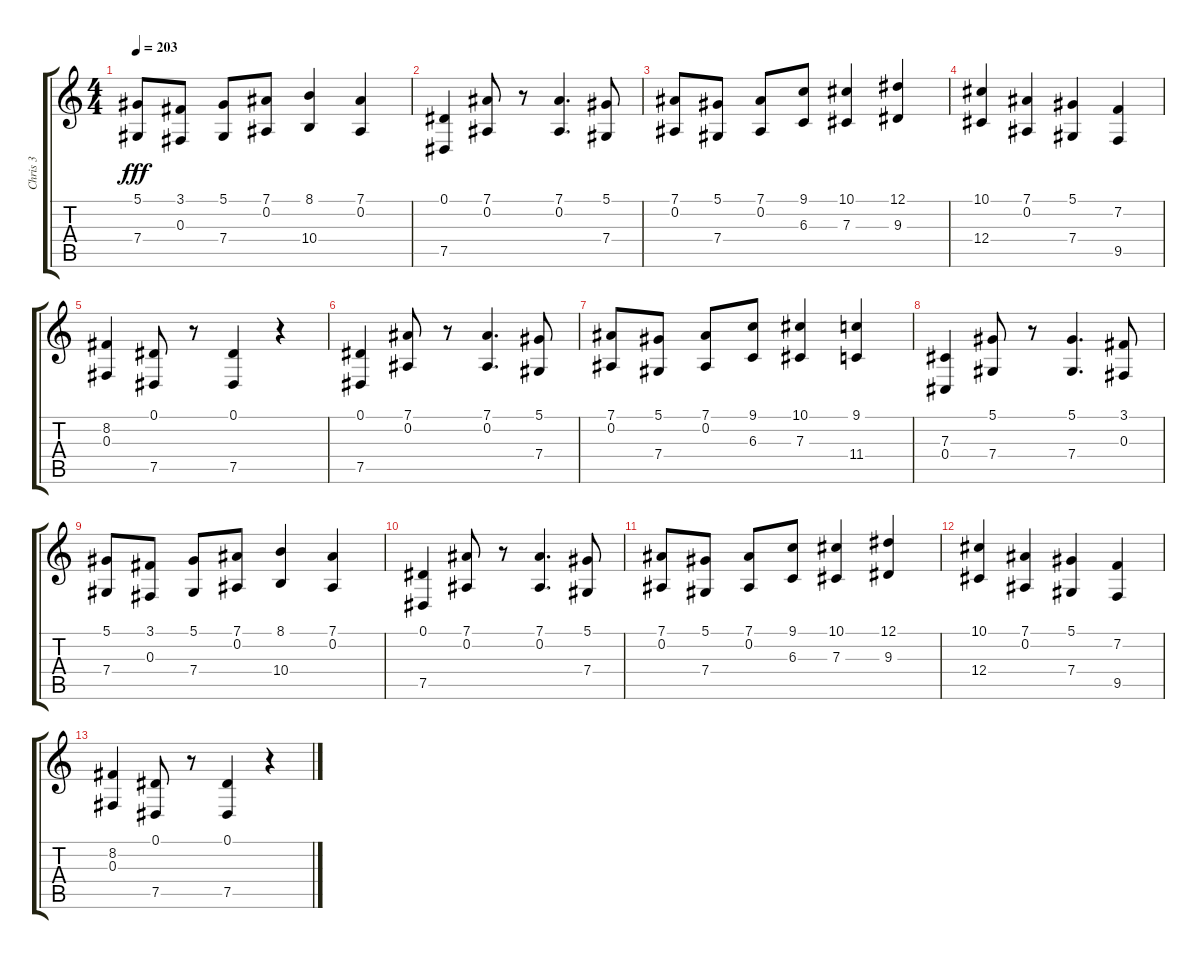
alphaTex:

\track ("Chris 3" "Chris 3") {instrument violin}
\staff {score tabs}
\tuning (Eb4 Bb3 Gb3 Db3 Ab2 Eb2) {hide}
\ts (4 4)
\tempo 203
\clef g2
\ks c
(5.1 7.4).8{dy fff} (3.1 0.3).8 (5.1 7.4).8 (7.1 0.2).8 (8.1 10.4).4 (7.1 0.2).4 |
(0.1 7.5).4 (7.1 0.2).8 r.8 (7.1 0.2).4{d} (5.1 7.4).8 |
(7.1 0.2).8 (5.1 7.4).8 (7.1 0.2).8 (9.1 6.3).8 (10.1 7.3).4 (12.1 9.3).4 |
(10.1 12.4).4 (7.1 0.2).4 (5.1 7.4).4 (7.2 9.5).4 |
(8.2 0.3).4 (0.1 7.5).8 r.8 (0.1 7.5).4 r.4 |
(0.1 7.5).4 (7.1 0.2).8 r.8 (7.1 0.2).4{d} (5.1 7.4).8 |
(7.1 0.2).8 (5.1 7.4).8 (7.1 0.2).8 (9.1 6.3).8 (10.1 7.3).4 (9.1 11.4).4 |
(7.3 0.4).4 (5.1 7.4).8 r.8 (5.1 7.4).4{d} (3.1 0.3).8 |
(5.1 7.4).8 (3.1 0.3).8 (5.1 7.4).8 (7.1 0.2).8 (8.1 10.4).4 (7.1 0.2).4 |
(0.1 7.5).4 (7.1 0.2).8 r.8 (7.1 0.2).4{d} (5.1 7.4).8 |
(7.1 0.2).8 (5.1 7.4).8 (7.1 0.2).8 (9.1 6.3).8 (10.1 7.3).4 (12.1 9.3).4 |
(10.1 12.4).4 (7.1 0.2).4 (5.1 7.4).4 (7.2 9.5).4 |
(8.2 0.3).4 (0.1 7.5).8 r.8 (0.1 7.5).4 r.4
